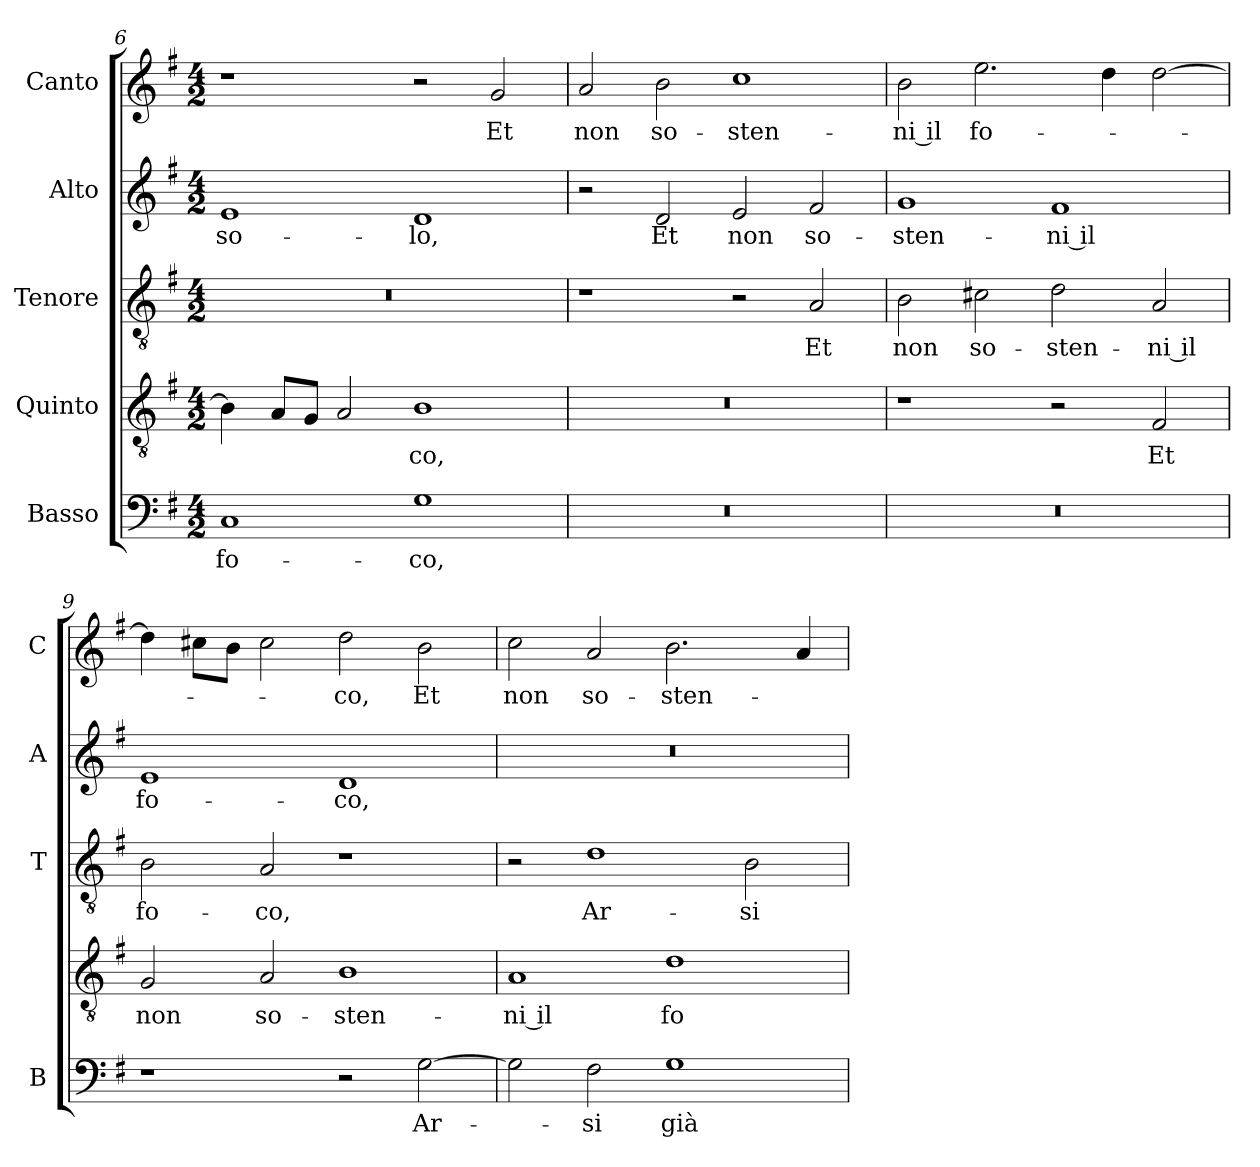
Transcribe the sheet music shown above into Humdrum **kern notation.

**kern	**text	**kern	**text	**kern	**text	**kern	**text	**kern	**text
*part5	*part5	*part4	*part4	*part3	*part3	*part2	*part2	*part1	*part1
*staff5	*staff5	*staff4	*staff4	*staff3	*staff3	*staff2	*staff2	*staff1	*staff1
*I"Basso	*	*I"Quinto	*	*I"Tenore	*	*I"Alto	*	*I"Canto	*
*I'B	*	*	*	*I'T	*	*I'A	*	*I'C	*
!!LO:LB:g=z
*clefF4	*	*clefGv2	*	*clefGv2	*	*clefG2	*	*clefG2	*
*k[f#]	*	*k[f#]	*	*k[f#]	*	*k[f#]	*	*k[f#]	*
*G:	*	*G:	*	*G:	*	*G:	*	*G:	*
*M4/2	*	*M4/2	*	*M4/2	*	*M4/2	*	*M4/2	*
=6	=6	=6	=6	=6	=6	=6	=6	=6	=6
!	!LO:LY:b	!	!	!	!	!	!	!	!
!	!	!	!	!	!	!	!LO:LY:b	!	!
1C	fo-	4B\]	.	0r	.	1e	so-	1r	.
.	.	8A/L	.	.	.	.	.	.	.
.	.	8G/J	.	.	.	.	.	.	.
.	.	2A/	.	.	.	.	.	.	.
!	!LO:LY:b	!	!	!	!	!	!	!	!
!	!	!	!LO:LY:b	!	!	!	!	!	!
!	!	!	!	!	!	!	!LO:LY:b	!	!
1G	-co,	1B	-co,	.	.	1d	-lo,	2r	.
!	!	!	!	!	!	!	!	!	!LO:LY:b
.	.	.	.	.	.	.	.	2g/	Et
=7	=7	=7	=7	=7	=7	=7	=7	=7	=7
!	!	!	!	!	!	!	!	!	!LO:LY:b
0r	.	0r	.	1r	.	2r	.	2a/	non
!	!	!	!	!	!	!	!LO:LY:b	!	!
!	!	!	!	!	!	!	!	!	!LO:LY:b
.	.	.	.	.	.	2d/	Et	2b\	so-
!	!	!	!	!	!	!	!LO:LY:b	!	!
!	!	!	!	!	!	!	!	!	!LO:LY:b
.	.	.	.	2r	.	2e/	non	1cc	-sten-
!	!	!	!	!	!LO:LY:b	!	!	!	!
!	!	!	!	!	!	!	!LO:LY:b	!	!
.	.	.	.	2A/	Et	2f#/	so-	.	.
=8	=8	=8	=8	=8	=8	=8	=8	=8	=8
!	!	!	!	!	!LO:LY:b	!	!	!	!
!	!	!	!	!	!	!	!LO:LY:b	!	!
!	!	!	!	!	!	!	!	!	!LO:LY:b
0r	.	1r	.	2B\	non	1g	-sten-	2b\	-ni il
!	!	!	!	!	!LO:LY:b	!	!	!	!
!	!	!	!	!	!	!	!	!	!LO:LY:b
.	.	.	.	2c#X\	so-	.	.	2.ee\	fo-
!	!	!	!	!	!LO:LY:b	!	!	!	!
!	!	!	!	!	!	!	!LO:LY:b	!	!
.	.	2r	.	2d\	-sten-	1f#	-ni il	.	.
.	.	.	.	.	.	.	.	4dd\	.
!	!	!	!LO:LY:b	!	!	!	!	!	!
!	!	!	!	!	!LO:LY:b	!	!	!	!
.	.	2F#/	Et	2A/	-ni il	.	.	[2dd\	.
=9	=9	=9	=9	=9	=9	=9	=9	=9	=9
!	!	!	!LO:LY:b	!	!	!	!	!	!
!	!	!	!	!	!LO:LY:b	!	!	!	!
!	!	!	!	!	!	!	!LO:LY:b	!	!
1r	.	2G/	non	2B\	fo-	1e	fo-	4dd\]	.
.	.	.	.	.	.	.	.	8cc#X\L	.
.	.	.	.	.	.	.	.	8b\J	.
!	!	!	!LO:LY:b	!	!	!	!	!	!
!	!	!	!	!	!LO:LY:b	!	!	!	!
.	.	2A/	so-	2A/	-co,	.	.	2cc#\	.
!	!	!	!LO:LY:b	!	!	!	!	!	!
!	!	!	!	!	!	!	!LO:LY:b	!	!
!	!	!	!	!	!	!	!	!	!LO:LY:b
2r	.	1B	-sten-	1r	.	1d	-co,	2dd\	-co,
!	!LO:LY:b	!	!	!	!	!	!	!	!
!	!	!	!	!	!	!	!	!	!LO:LY:b
[2G\	Ar-	.	.	.	.	.	.	2b\	Et
!!LO:PB:g=z
=10	=10	=10	=10	=10	=10	=10	=10	=10	=10
!	!	!	!LO:LY:b	!	!	!	!	!	!
!	!	!	!	!	!	!	!	!	!LO:LY:b
2G\]	.	1A	-ni il	2r	.	0r	.	2cc\	non
!	!LO:LY:b	!	!	!	!	!	!	!	!
!	!	!	!	!	!LO:LY:b	!	!	!	!
!	!	!	!	!	!	!	!	!	!LO:LY:b
2F#\	-si	.	.	1d	Ar-	.	.	2a/	so-
!	!LO:LY:b	!	!	!	!	!	!	!	!
!	!	!	!LO:LY:b	!	!	!	!	!	!
!	!	!	!	!	!	!	!	!	!LO:LY:b
1G	già	1d	fo-	.	.	.	.	2.b\	-sten-
!	!	!	!	!	!LO:LY:b	!	!	!	!
.	.	.	.	2B\	-si	.	.	.	.
.	.	.	.	.	.	.	.	4a/	.
=	=	=	=	=	=	=	=	=	=
*-	*-	*-	*-	*-	*-	*-	*-	*-	*-
